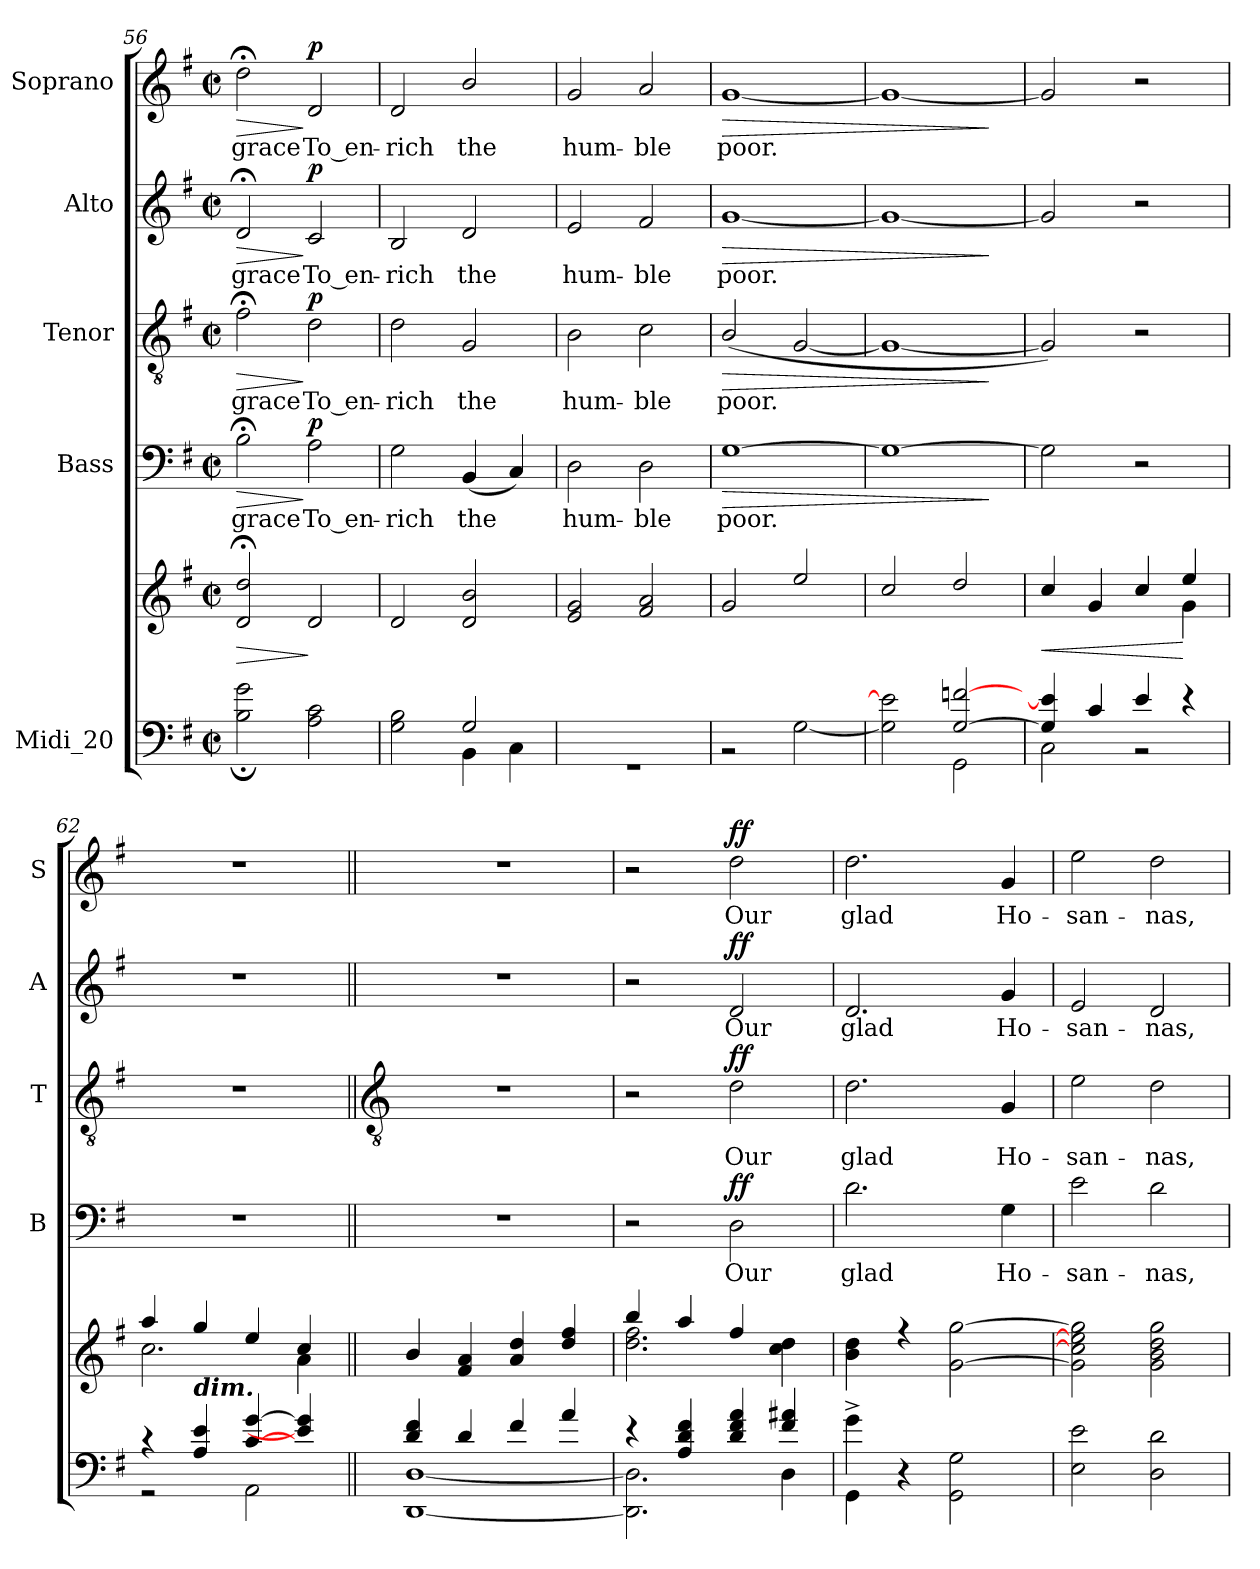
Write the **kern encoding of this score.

**kern	**kern	**dynam	**kern	**text	**dynam	**kern	**text	**dynam	**kern	**text	**dynam	**kern	**text	**dynam
*part5	*part5	*part5	*part4	*part4	*part4	*part3	*part3	*part3	*part2	*part2	*part2	*part1	*part1	*part1
*staff6	*staff5	*staff5/6	*staff4	*staff4	*staff4	*staff3	*staff3	*staff3	*staff2	*staff2	*staff2	*staff1	*staff1	*staff1
*I"Midi_20	*	*	*I"Bass	*	*	*I"Tenor	*	*	*I"Alto	*	*	*I"Soprano	*	*
*	*	*	*I'B	*	*	*I'T	*	*	*I'A	*	*	*I'S	*	*
!!LO:LB:g=z
*clefF4	*clefG2	*	*clefF4	*	*	*clefGv2	*	*	*clefG2	*	*	*clefG2	*	*
*k[f#]	*k[f#]	*	*k[f#]	*	*	*k[f#]	*	*	*k[f#]	*	*	*k[f#]	*	*
*G:	*G:	*	*G:	*	*	*G:	*	*	*G:	*	*	*G:	*	*
*M2/2	*M2/2	*	*M2/2	*	*	*M2/2	*	*	*M2/2	*	*	*M2/2	*	*
*met(c|)	*met(c|)	*	*met(c|)	*	*	*met(c|)	*	*	*met(c|)	*	*	*met(c|)	*	*
=56	=56	=56	=56	=56	=56	=56	=56	=56	=56	=56	=56	=56	=56	=56
*^	*	*	*	*	*	*	*	*	*	*	*	*	*	*
!	!	!	!LO:HP:b	!	!LO:LY:b	!LO:HP:b	!	!LO:LY:b	!LO:HP:b	!	!LO:LY:b	!LO:HP:b	!	!LO:LY:b	!LO:HP:b
*	*	*^	*	*	*	*	*	*	*	*	*	*	*	*	*
1ryy	2B\; 2g\;	2d/;< 2dd/;<	1ryy	>	2B;<	grace	>	2f#;<	grace	>	2d;<	grace	>	2dd;<	grace	>
!	!	!	!	!	!	!LO:LY:b	!LO:DY:n=1:b	!	!LO:LY:b	!LO:DY:n=1:b	!	!LO:LY:b	!LO:DY:n=1:b	!	!LO:LY:b	!LO:DY:n=1:b
.	2A\ 2c\	2d/	.	]	2A	To en-	] p	2d	To en-	] p	2c	To en-	] p	2d	To en-	] p
=57	=57	=57	=57	=57	=57	=57	=57	=57	=57	=57	=57	=57	=57	=57	=57	=57
!	!	!	!	!	!	!LO:LY:b	!	!	!LO:LY:b	!	!	!LO:LY:b	!	!	!LO:LY:b	!
2ryy	2G\ 2B\	2d/	1ryy	.	2G	-rich	.	2d	-rich	.	2B	-rich	.	2d	-rich	.
!	!	!	!	!	!	!LO:LY:b	!	!	!LO:LY:b	!	!	!LO:LY:b	!	!	!LO:LY:b	!
2G/	4BB\	2d/ 2b/	.	.	(<4BB	the	.	2G	the	.	2d	the	.	2b/	the	.
.	4C\	.	.	.	4C)	.	.	.	.	.	.	.	.	.	.	.
=58	=58	=58	=58	=58	=58	=58	=58	=58	=58	=58	=58	=58	=58	=58	=58	=58
!	!	!	!	!	!	!LO:LY:b	!	!	!LO:LY:b	!	!	!LO:LY:b	!	!	!LO:LY:b	!
1ryy	1r	2e/ 2g/	1ryy	.	2D	hum-	.	2B	hum-	.	2e	hum-	.	2g	hum-	.
!	!	!	!	!	!	!LO:LY:b	!	!	!LO:LY:b	!	!	!LO:LY:b	!	!	!LO:LY:b	!
.	.	2f#/ 2a/	.	.	2D	-ble	.	2c	-ble	.	2f#	-ble	.	2a	-ble	.
=59	=59	=59	=59	=59	=59	=59	=59	=59	=59	=59	=59	=59	=59	=59	=59	=59
!	!	!	!	!	!	!LO:LY:b	!LO:HP:b	!	!LO:LY:b	!LO:HP:b	!	!LO:LY:b	!LO:HP:b	!	!LO:LY:b	!LO:HP:b
1ryy	2r	2g/	1ryy	.	[1G	poor.	>	(<2B/	poor.	>	[1g	poor.	>	[1g	poor.	>
.	[2G\	2ee/	.	.	.	.	.	[2G	.	.	.	.	.	.	.	.
=60	=60	=60	=60	=60	=60	=60	=60	=60	=60	=60	=60	=60	=60	=60	=60	=60
2ryy	2G\] 2e\]	2cc/	1ryy	.	1G_	.	.	1G_	.	.	1g_	.	.	1g_	.	.
[2G/ [2fn/	2GG\	2dd/	.	.	.	.	.	.	.	.	.	.	.	.	.	.
*v	*v	*	*	*	*	*	*	*	*	*	*	*	*	*	*	*
*	*v	*v	*	*	*	*	*	*	*	*	*	*	*	*	*
.	.	.	.	.	]	.	.	]	.	.	]	.	.	]
=61	=61	=61	=61	=61	=61	=61	=61	=61	=61	=61	=61	=61	=61	=61
*^	*	*	*	*	*	*	*	*	*	*	*	*	*	*
!	!	!	!LO:HP:b	!	!	!	!	!	!	!	!	!	!	!	!
*	*	*^	*	*	*	*	*	*	*	*	*	*	*	*	*
4G/] 4e/]	2C\	4cc/	2.ryy	<	2G]	.	.	2G])	.	.	2g]	.	.	2g]	.	.
4c/	.	4g/	.	.	.	.	.	.	.	.	.	.	.	.	.	.
4e/	2r	4cc/	.	.	2r	.	.	2r	.	.	2r	.	.	2r	.	.
4r	.	4ee/	4g\	[	.	.	.	.	.	.	.	.	.	.	.	.
=62	=62	=62	=62	=62	=62	=62	=62	=62	=62	=62	=62	=62	=62	=62	=62	=62
4r	2r	4aa/	2.cc\	.	1r	.	.	1r	.	.	1r	.	.	1r	.	.
!LO:TX:a:Bi:t=dim.	!	!	!	!	!	!	!	!	!	!	!	!	!	!	!	!
4A/ 4e/	.	4gg/	.	.	.	.	.	.	.	.	.	.	.	.	.	.
[4c/ [4g/	2AA\	4ee/	.	.	.	.	.	.	.	.	.	.	.	.	.	.
4e/] 4g/]	.	4cc/	4a\	.	.	.	.	.	.	.	.	.	.	.	.	.
!!LO:LB:g=z
=63||	=63||	=63||	=63||	=63||	=63||	=63||	=63||	=63||	=63||	=63||	=63||	=63||	=63||	=63||	=63||	=63||
*	*	*	*	*	*	*	*	*clefGv2	*	*	*	*	*	*	*	*
4d/ 4f#/	[1DD\ [1D\	4b/	1ryy	.	1r	.	.	1r	.	.	1r	.	.	1r	.	.
4d/	.	4f#/ 4a/	.	.	.	.	.	.	.	.	.	.	.	.	.	.
4f#/	.	4a/ 4dd/	.	.	.	.	.	.	.	.	.	.	.	.	.	.
4a/	.	4dd/ 4ff#/	.	.	.	.	.	.	.	.	.	.	.	.	.	.
=64	=64	=64	=64	=64	=64	=64	=64	=64	=64	=64	=64	=64	=64	=64	=64	=64
4r	2.DD\] 2.D\]	4bb/	2.dd\ 2.ff#\	.	2r	.	.	2r	.	.	2r	.	.	2r	.	.
4A/ 4d/ 4f#/	.	4aa/	.	.	.	.	.	.	.	.	.	.	.	.	.	.
!	!	!	!	!	!	!LO:LY:b	!LO:DY:b	!	!LO:LY:b	!LO:DY:b	!	!LO:LY:b	!LO:DY:b	!	!LO:LY:b	!LO:DY:b
4d/ 4f#/ 4a/	.	4ff#/	.	.	2D	Our	ff	2d	Our	ff	2d	Our	ff	2dd	Our	ff
4f#/ 4a#X/	4D\	4cc\ 4dd\	4ryy	.	.	.	.	.	.	.	.	.	.	.	.	.
=65	=65	=65	=65	=65	=65	=65	=65	=65	=65	=65	=65	=65	=65	=65	=65	=65
!	!	!	!	!	!	!LO:LY:b	!	!	!LO:LY:b	!	!	!LO:LY:b	!	!	!LO:LY:b	!
4g^\	4GG\	4b\ 4dd\	1ryy	.	2.d	glad	.	2.d	glad	.	2.d	glad	.	2.dd	glad	.
2.ryy	4r	4r	.	.	.	.	.	.	.	.	.	.	.	.	.	.
.	2GG\ 2G\	[2g\ [2gg\	.	.	.	.	.	.	.	.	.	.	.	.	.	.
!	!	!	!	!	!	!LO:LY:b	!	!	!LO:LY:b	!	!	!LO:LY:b	!	!	!LO:LY:b	!
.	.	.	.	.	4G	Ho-	.	4G	Ho-	.	4g	Ho-	.	4g	Ho-	.
=66	=66	=66	=66	=66	=66	=66	=66	=66	=66	=66	=66	=66	=66	=66	=66	=66
!	!	!	!	!	!	!LO:LY:b	!	!	!LO:LY:b	!	!	!LO:LY:b	!	!	!LO:LY:b	!
1ryy	2E\ 2e\	2g\] 2cc\] 2ee\] 2gg\]	1ryy	.	2e	-san-	.	2e	-san-	.	2e	-san-	.	2ee	-san-	.
!	!	!	!	!	!	!LO:LY:b	!	!	!LO:LY:b	!	!	!LO:LY:b	!	!	!LO:LY:b	!
.	2D\ 2d\	2g\ 2b\ 2dd\ 2gg\	.	.	2d	-nas,	.	2d	-nas,	.	2d	-nas,	.	2dd	-nas,	.
*v	*v	*	*	*	*	*	*	*	*	*	*	*	*	*	*	*
*	*v	*v	*	*	*	*	*	*	*	*	*	*	*	*	*
=	=	=	=	=	=	=	=	=	=	=	=	=	=	=
*-	*-	*-	*-	*-	*-	*-	*-	*-	*-	*-	*-	*-	*-	*-
